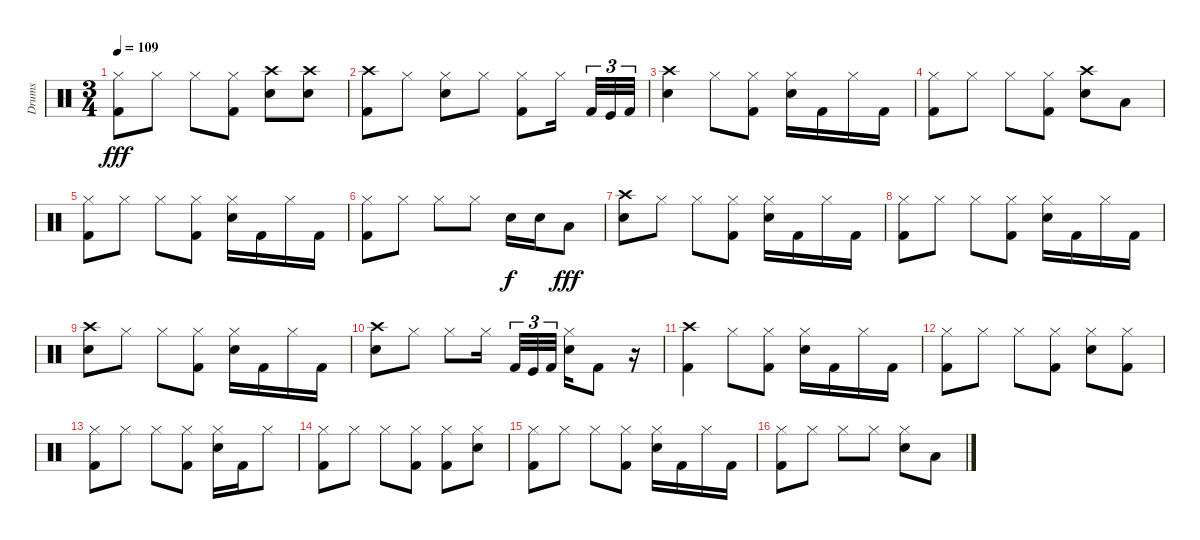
\track ("Drums" "Drums") {instrument percussion}
\staff {score}
\articulation defaults
\ts (3 4)
\tempo 109
\clef neutral
\ks c
("Hi-Hat (closed)" "Kick (hit) 2").8{dy fff} "Hi-Hat (closed)".8 "Hi-Hat (closed)".8 ("Hi-Hat (closed)" "Kick (hit) 2").8 ("Crash high (hit)" "Electric Snare (hit)").8 ("Crash high (hit)" "Electric Snare (hit)").8 |
("Crash high (hit)" "Kick (hit) 2").8 "Hi-Hat (closed)".8 ("Hi-Hat (closed)" "Electric Snare (hit)").8 "Hi-Hat (closed)".8 ("Hi-Hat (closed)" "Kick (hit) 2").8 "Hi-Hat (closed)".16 "Kick (hit) 2".32{tu (3 2)} "Kick (hit)".32{tu (3 2)} "Kick (hit) 2".32{tu (3 2)} |
("Crash high (hit)" "Electric Snare (hit)").4 "Hi-Hat (closed)".8 ("Hi-Hat (closed)" "Kick (hit) 2").8 ("Hi-Hat (closed)" "Electric Snare (hit)").16 "Kick (hit) 2".16 "Hi-Hat (closed)".16 "Kick (hit) 2".16 |
("Hi-Hat (closed)" "Kick (hit) 2").8 "Hi-Hat (closed)".8 "Hi-Hat (closed)".8 ("Hi-Hat (closed)" "Kick (hit) 2").8 ("Crash high (hit)" "Electric Snare (hit)").8 "Low Tom (hit)".8 |
("Hi-Hat (closed)" "Kick (hit) 2").8 "Hi-Hat (closed)".8 "Hi-Hat (closed)".8 ("Hi-Hat (closed)" "Kick (hit) 2").8 ("Hi-Hat (closed)" "Electric Snare (hit)").16 "Kick (hit) 2".16 "Hi-Hat (closed)".16 "Kick (hit) 2".16 |
("Hi-Hat (closed)" "Kick (hit) 2").8 "Hi-Hat (closed)".8 "Hi-Hat (closed)".8 "Hi-Hat (closed)".8 "Electric Snare (hit)".16{dy f} "Electric Snare (hit)".16 "Low Tom (hit)".8{dy fff} |
("Crash high (hit)" "Electric Snare (hit)").8 "Hi-Hat (closed)".8 "Hi-Hat (closed)".8 ("Hi-Hat (closed)" "Kick (hit) 2").8 ("Hi-Hat (closed)" "Electric Snare (hit)").16 "Kick (hit) 2".16 "Hi-Hat (closed)".16 "Kick (hit) 2".16 |
("Hi-Hat (closed)" "Kick (hit) 2").8 "Hi-Hat (closed)".8 "Hi-Hat (closed)".8 ("Hi-Hat (closed)" "Kick (hit) 2").8 ("Hi-Hat (closed)" "Electric Snare (hit)").16 "Kick (hit) 2".16 "Hi-Hat (closed)".16 "Kick (hit) 2".16 |
("Crash high (hit)" "Electric Snare (hit)").8 "Hi-Hat (closed)".8 "Hi-Hat (closed)".8 ("Hi-Hat (closed)" "Kick (hit) 2").8 ("Hi-Hat (closed)" "Electric Snare (hit)").16 "Kick (hit) 2".16 "Hi-Hat (closed)".16 "Kick (hit) 2".16 |
("Crash high (hit)" "Electric Snare (hit)").8 "Hi-Hat (closed)".8 "Hi-Hat (closed)".8 "Hi-Hat (closed)".16 "Kick (hit) 2".32{tu (3 2)} "Kick (hit)".32{tu (3 2)} "Kick (hit) 2".32{tu (3 2)} ("Hi-Hat (closed)" "Electric Snare (hit)").16 "Kick (hit) 2".8 r.16 |
("Crash high (hit)" "Kick (hit) 2").4 "Hi-Hat (closed)".8 ("Hi-Hat (closed)" "Kick (hit) 2").8 ("Hi-Hat (closed)" "Electric Snare (hit)").16 "Kick (hit) 2".16 "Hi-Hat (closed)".16 "Kick (hit) 2".16 |
("Hi-Hat (closed)" "Kick (hit) 2").8 "Hi-Hat (closed)".8 "Hi-Hat (closed)".8 ("Hi-Hat (closed)" "Kick (hit) 2").8 ("Hi-Hat (closed)" "Electric Snare (hit)").8 ("Hi-Hat (closed)" "Kick (hit) 2").8 |
("Hi-Hat (closed)" "Kick (hit) 2").8 "Hi-Hat (closed)".8 "Hi-Hat (closed)".8 ("Hi-Hat (closed)" "Kick (hit) 2").8 ("Hi-Hat (closed)" "Electric Snare (hit)").16 "Kick (hit) 2".16 "Hi-Hat (closed)".8 |
("Hi-Hat (closed)" "Kick (hit) 2").8 "Hi-Hat (closed)".8 "Hi-Hat (closed)".8 ("Hi-Hat (closed)" "Kick (hit) 2").8 ("Hi-Hat (closed)" "Kick (hit) 2").8 ("Hi-Hat (closed)" "Electric Snare (hit)").8 |
("Hi-Hat (closed)" "Kick (hit) 2").8 "Hi-Hat (closed)".8 "Hi-Hat (closed)".8 ("Hi-Hat (closed)" "Kick (hit) 2").8 ("Hi-Hat (closed)" "Electric Snare (hit)").16 "Kick (hit) 2".16 "Hi-Hat (closed)".16 "Kick (hit) 2".16 |
("Hi-Hat (closed)" "Kick (hit) 2").8 "Hi-Hat (closed)".8 "Hi-Hat (closed)".8 "Hi-Hat (closed)".8 ("Hi-Hat (closed)" "Electric Snare (hit)").8 "Low Tom (hit)".8
